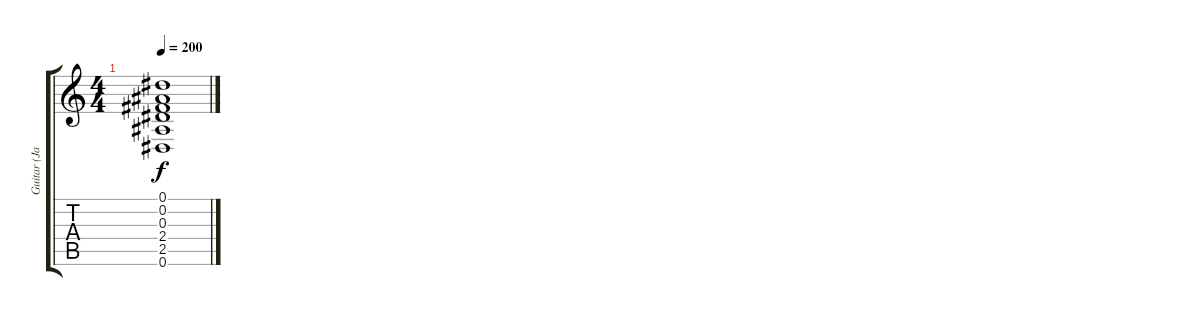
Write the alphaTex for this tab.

\track ("Guitar (James)" "Guitar (Ja") {instrument electricguitarjazz}
\staff {score tabs}
\tuning (Eb4 Bb3 Gb3 Db3 Ab2 Eb2) {hide}
\ts (4 4)
\tempo 200
\clef g2
\ks c
(0.1{t} 0.2{t} 0.3{t} 2.4{t} 2.5{t} 0.6{t}).1{dy f}
